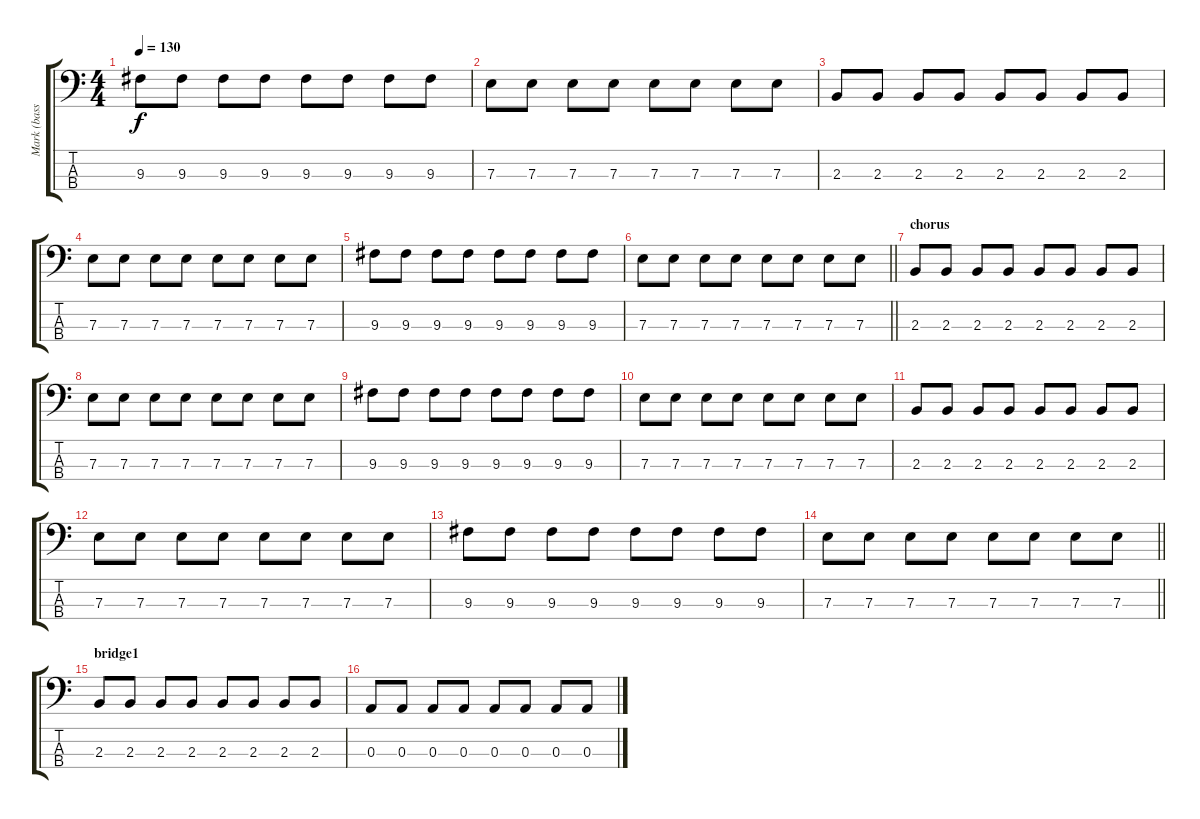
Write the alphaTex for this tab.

\track ("Mark (bass)" "Mark (bass") {instrument electricbasspick}
\staff {score tabs}
\tuning (G2 D2 A1 E1) {hide}
\ts (4 4)
\tempo 130
\clef f4
\ks c
9.3.8{dy f} 9.3.8 9.3.8 9.3.8 9.3.8 9.3.8 9.3.8 9.3.8 |
7.3.8 7.3.8 7.3.8 7.3.8 7.3.8 7.3.8 7.3.8 7.3.8 |
2.3.8 2.3.8 2.3.8 2.3.8 2.3.8 2.3.8 2.3.8 2.3.8 |
7.3.8 7.3.8 7.3.8 7.3.8 7.3.8 7.3.8 7.3.8 7.3.8 |
9.3.8 9.3.8 9.3.8 9.3.8 9.3.8 9.3.8 9.3.8 9.3.8 |
\barLineRight lightlight
7.3.8 7.3.8 7.3.8 7.3.8 7.3.8 7.3.8 7.3.8 7.3.8 |
\section ("" "chorus")
2.3.8 2.3.8 2.3.8 2.3.8 2.3.8 2.3.8 2.3.8 2.3.8 |
7.3.8 7.3.8 7.3.8 7.3.8 7.3.8 7.3.8 7.3.8 7.3.8 |
9.3.8 9.3.8 9.3.8 9.3.8 9.3.8 9.3.8 9.3.8 9.3.8 |
7.3.8 7.3.8 7.3.8 7.3.8 7.3.8 7.3.8 7.3.8 7.3.8 |
2.3.8 2.3.8 2.3.8 2.3.8 2.3.8 2.3.8 2.3.8 2.3.8 |
7.3.8 7.3.8 7.3.8 7.3.8 7.3.8 7.3.8 7.3.8 7.3.8 |
9.3.8 9.3.8 9.3.8 9.3.8 9.3.8 9.3.8 9.3.8 9.3.8 |
\barLineRight lightlight
7.3.8 7.3.8 7.3.8 7.3.8 7.3.8 7.3.8 7.3.8 7.3.8 |
\section ("" "bridge1")
2.3.8 2.3.8 2.3.8 2.3.8 2.3.8 2.3.8 2.3.8 2.3.8 |
0.3.8 0.3.8 0.3.8 0.3.8 0.3.8 0.3.8 0.3.8 0.3.8
